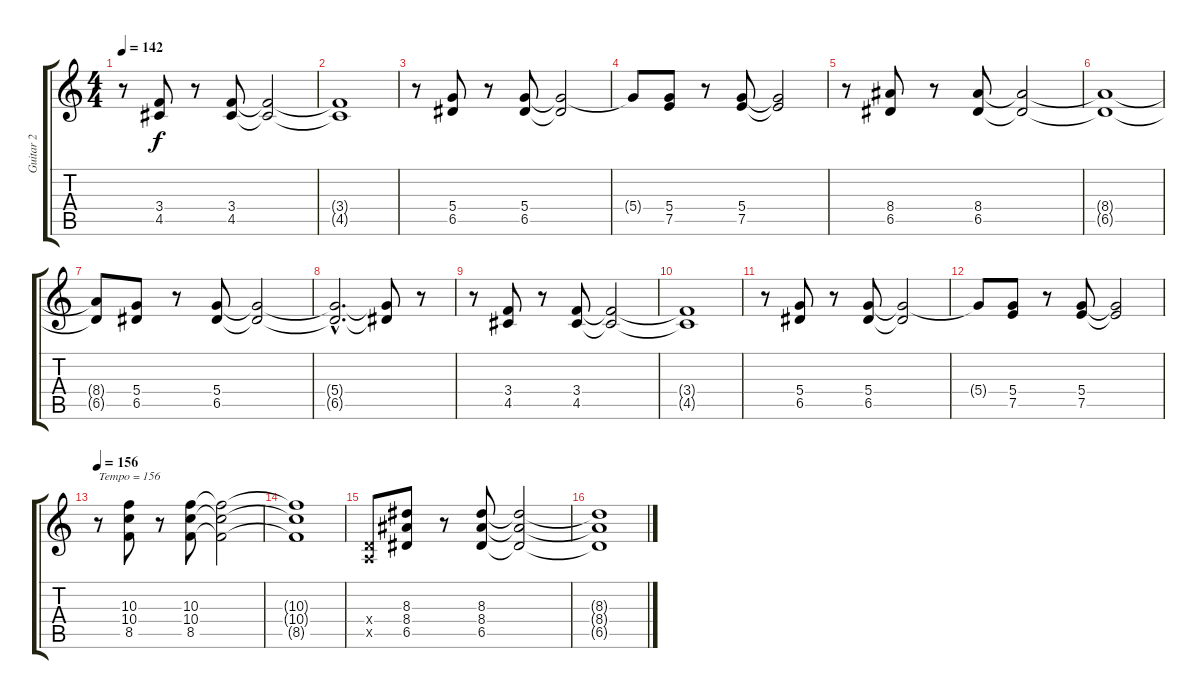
\track ("Guitar 2" "Guitar 2") {instrument distortionguitar}
\staff {score tabs}
\tuning (E4 B3 G3 D3 A2 E2) {hide}
\ts (4 4)
\tempo 142
\clef g2
\ks c
r.8{dy f} (3.4 4.5).8 r.8 (3.4 4.5).8 (3.4{t} 4.5{t}).2 |
(3.4{t} 4.5{t}).1 |
r.8 (5.4 6.5).8 r.8 (5.4 6.5).8 (5.4{t} 6.5{t}).2 |
5.4{t}.8 (5.4 7.5).8 r.8 (5.4 7.5).8 (5.4{t} 7.5{t}).2 |
r.8 (8.4 6.5).8 r.8 (8.4 6.5).8 (8.4{t} 6.5{t}).2 |
(8.4{t} 6.5{t}).1 |
(8.4{t} 6.5{t}).8 (5.4 6.5).8 r.8 (5.4 6.5).8 (5.4{t} 6.5{t}).2 |
(5.4{hac t} 6.5{hac t}).2{d} (5.4{t} 6.5{t}).8 r.8 |
r.8 (3.4 4.5).8 r.8 (3.4 4.5).8 (3.4{t} 4.5{t}).2 |
(3.4{t} 4.5{t}).1 |
r.8 (5.4 6.5).8 r.8 (5.4 6.5).8 (5.4{t} 6.5{t}).2 |
5.4{t}.8 (5.4 7.5).8 r.8 (5.4 7.5).8 (5.4{t} 7.5{t}).2 |
\tempo 156
r.8{txt "Tempo = 156"} (10.3 10.4 8.5).8 r.8 (10.3 10.4 8.5).8 (10.3{t} 10.4{t} 8.5{t}).2 |
(10.3{t} 10.4{t} 8.5{t}).1 |
(0.4{x} 0.5{x}).8 (8.3 8.4 6.5).8 r.8 (8.3 8.4 6.5).8 (8.3{t} 8.4{t} 6.5{t}).2 |
(8.3{t} 8.4{t} 6.5{t}).1
